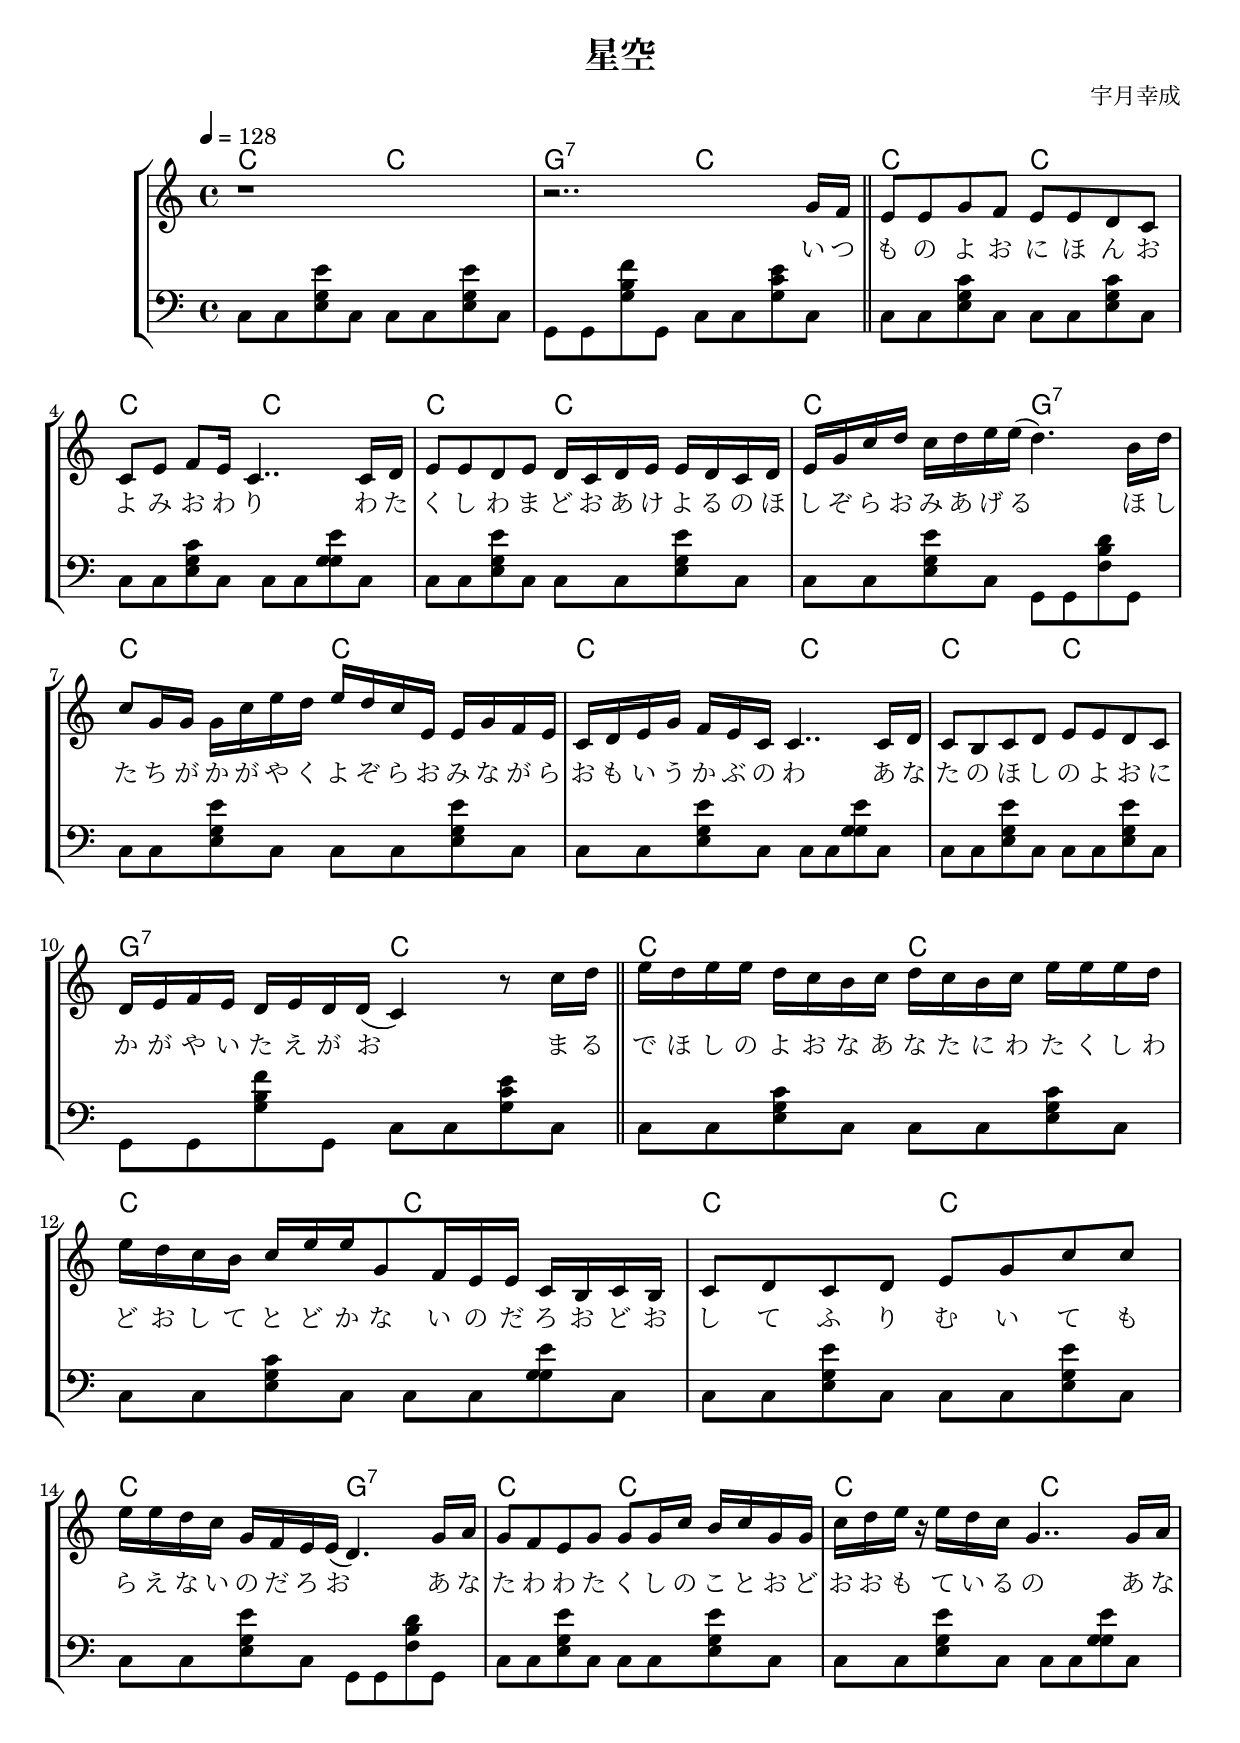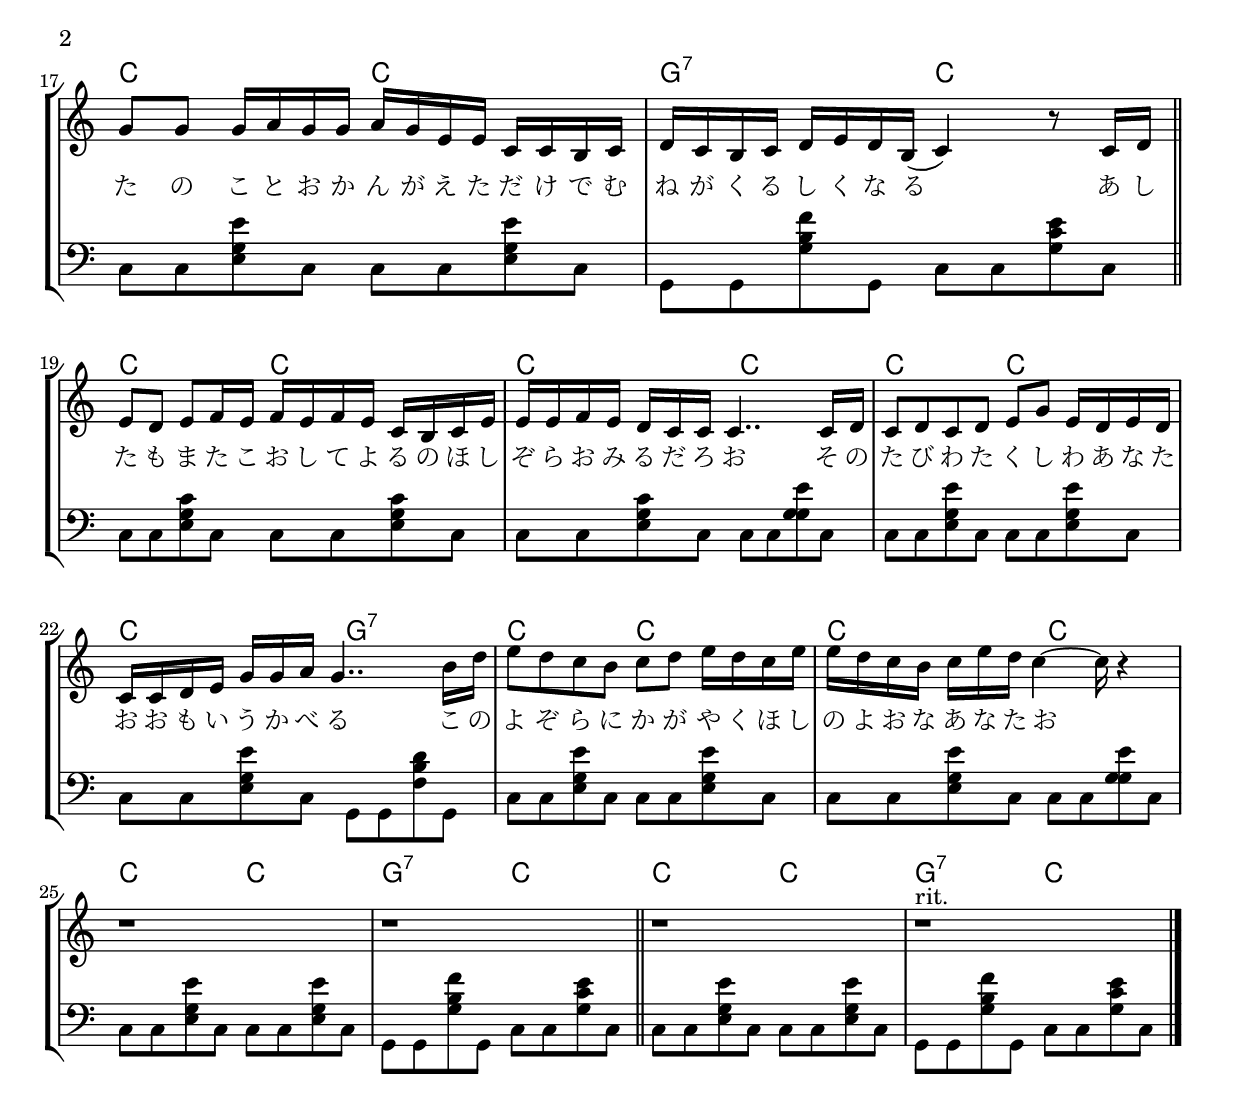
\version "2.12.1"

\header {
	title = \markup {星空}
	composer = \markup \center-column {宇月幸成}
}

harmony = \chordmode {
	c2 c g:7 c 

	c c c c c c c g:7 c c c c c c g:7 c 

	c c c c c c c g:7 c c c c c c g:7 c 

	c c c c c c c g:7 c c c c c c g:7 c 

	c c g:7 c 
}

melody = {
	\key c \major
	\tempo 4 = 128
	r1 | r2.. 
	\set Staff.midiInstrument = #"fss0.5"
	g'16  f'16 
	e'8  e'8  g'8  f'8  e'8  e'8  d'8  c'8 
	c'8  e'8  f'8  e'16  c'4..  c'16  d'16 
	e'8  e'8  d'8  e'8  d'16  c'16  d'16  e'16  e'16  d'16  c'16  d'16 
	e'16  g'16  c''16  d''16  c''16  d''16  e''16  e''16  (d''4.)  b'16  d''16 
	c''8  g'16  g'16  g'16  c''16  e''16  d''16  e''16  d''16  c''16  e'16  e'16  g'16  f'16  e'16 
	c'16  d'16  e'16  g'16  f'16  e'16  c'16  c'4..  c'16  d'16 
	c'8  b8  c'8  d'8  e'8  e'8  d'8  c'8 
	d'16  e'16  f'16  e'16  d'16  e'16  d'16  d'16  (c'4)  	r8 	\set Staff.midiInstrument = #"fss0.5"
	c''16  d''16 
	e''16  d''16  e''16  e''16  d''16  c''16  b'16  c''16  d''16  c''16  b'16  c''16  e''16  e''16  e''16  d''16 
	e''16  d''16  c''16  b'16  c''16  e''16  e''16  g'8  f'16  e'16  e'16  c'16  b16  c'16  b16 
	c'8  d'8  c'8  d'8  e'8  g'8  c''8  c''8 
	e''16  e''16  d''16  c''16  g'16  f'16  e'16  e'16  (d'4.)  g'16  a'16 
	g'8  f'8  e'8  g'8  g'8  g'16  c''16  b'16  c''16  g'16  g'16 
	c''16  d''16  e''16  r16  e''16  d''16  c''16  g'4..  g'16  a'16 
	g'8  g'8  g'16  a'16  g'16  g'16  a'16  g'16  e'16  e'16  c'16  c'16  b16  c'16 
	d'16  c'16  b16  c'16  d'16  e'16  d'16  b16  (c'4)  	r8 	\set Staff.midiInstrument = #"fss0.5"
	c'16  d'16 
	e'8  d'8  e'8  f'16  e'16  f'16  e'16  f'16  e'16  c'16  b16  c'16  e'16 
	e'16  e'16  f'16  e'16  d'16  c'16  c'16  c'4..  c'16  d'16 
	c'8  d'8  c'8  d'8  e'8  g'8  e'16  d'16  e'16  d'16 
	c'16  c'16  d'16  e'16  g'16  g'16  a'16  g'4..  b'16  d''16 
	e''8  d''8  c''8  b'8  c''8  d''8  e''16  d''16  c''16  e''16 
	e''16  d''16  c''16  b'16  c''16  e''16  d''16  c''4~c''16  	r4 r1 r1 	r1 | r1^"rit." \bar "|."
}

words = \lyricmode {
	
	い  つ  も  の  よ  お  に  ほ  ん  お  よ  み  お  わ  り  わ  た  く  し  わ  ま  ど  お  あ  け  よ  る  の  ほ  し  ぞ  ら  お  み  あ  げ  る  ほ  し  た  ち  が  か  が  や  く  よ  ぞ  ら  お  み  な  が  ら  お  も  い  う  か  ぶ  の  わ  あ  な  た  の  ほ  し  の  よ  お  に  か  が  や  い  た  え  が  お  
	ま  る  で  ほ  し  の  よ  お  な  あ  な  た  に  わ  た  く  し  わ  ど  お  し  て  と  ど  か  な  い  の  だ  ろ  お  ど  お  し  て  ふ  り  む  い  て  も  ら  え  な  い  の  だ  ろ  お  あ  な  た  わ  わ  た  く  し  の  こ  と  お  ど  お  お  も  て  い  る  の  あ  な  た  の  こ  と  お  か  ん  が  え  た  だ  け  で  む  ね  が  く  る  し  く  な  る  
	あ  し  た  も  ま  た  こ  お  し  て  よ  る  の  ほ  し  ぞ  ら  お  み  る  だ  ろ  お  そ  の  た  び  わ  た  く  し  わ  あ  な  た  お  お  も  い  う  か  べ  る  こ  の  よ  ぞ  ら  に  か  が  や  く  ほ  し  の  よ  お  な  あ  な  た  お  
	
}

tempochange = {
	\tempo 4 = 128
	r1 | r1 \bar "||"
	\tempo 4 = 128
	r1 | r1 | r1 | r1 | r1 | r1 | r1 | r1 \bar "||"
	\tempo 4 = 128
	r1 | r1 | r1 | r1 | r1 | r1 | r1 | r1 \bar "||"
	\tempo 4 = 128
	r1 | r1 | r1 | r1 | r1 | r1 | r1 | r1 \bar "||"
	\tempo 4 = 128
	r1 | \tempo 4 = 96 r2 \tempo 4 = 85 r2 \bar "|."
}

mainacc = {
	\clef bass
	\set Staff.midiInstrument = #"Electric Bass (finger)"
	\key c \major
	\tempo 4 = 128
	c8 c8 <e g e'>8 c8
	c8 c8 <e g e'>8 c8
	g,8 g,8 <g b f'>8 g,8
	c8 c8 <g c' e'>8 c8
	\bar "||"

	\set Staff.midiInstrument = #"Electric Bass (finger)"
	c8 c8 <e g c'>8 c8
	c8 c8 <e g c'>8 c8
	c8 c8 <e g c'>8 c8
	c8 c8 <g g e'>8 c8
	c8 c8 <e g e'>8 c8
	c8 c8 <e g e'>8 c8
	c8 c8 <e g e'>8 c8
	g,8 g,8 <f b d'>8 g,8
	c8 c8 <e g e'>8 c8
	c8 c8 <e g e'>8 c8
	c8 c8 <e g e'>8 c8
	c8 c8 <g g e'>8 c8
	c8 c8 <e g e'>8 c8
	c8 c8 <e g e'>8 c8
	g,8 g,8 <g b f'>8 g,8
	c8 c8 <g c' e'>8 c8
	\bar "||"

	\set Staff.midiInstrument = #"Electric Bass (finger)"
	c8 c8 <e g c'>8 c8
	c8 c8 <e g c'>8 c8
	c8 c8 <e g c'>8 c8
	c8 c8 <g g e'>8 c8
	c8 c8 <e g e'>8 c8
	c8 c8 <e g e'>8 c8
	c8 c8 <e g e'>8 c8
	g,8 g,8 <f b d'>8 g,8
	c8 c8 <e g e'>8 c8
	c8 c8 <e g e'>8 c8
	c8 c8 <e g e'>8 c8
	c8 c8 <g g e'>8 c8
	c8 c8 <e g e'>8 c8
	c8 c8 <e g e'>8 c8
	g,8 g,8 <g b f'>8 g,8
	c8 c8 <g c' e'>8 c8
	\bar "||"

	\set Staff.midiInstrument = #"Electric Bass (finger)"
	c8 c8 <e g c'>8 c8
	c8 c8 <e g c'>8 c8
	c8 c8 <e g c'>8 c8
	c8 c8 <g g e'>8 c8
	c8 c8 <e g e'>8 c8
	c8 c8 <e g e'>8 c8
	c8 c8 <e g e'>8 c8
	g,8 g,8 <f b d'>8 g,8
	c8 c8 <e g e'>8 c8
	c8 c8 <e g e'>8 c8
	c8 c8 <e g e'>8 c8
	c8 c8 <g g e'>8 c8
	c8 c8 <e g e'>8 c8
	c8 c8 <e g e'>8 c8
	g,8 g,8 <g b f'>8 g,8
	c8 c8 <g c' e'>8 c8
	\bar "||"

	\set Staff.midiInstrument = #"Voice Oohs"
	c8 c8 <e g e'>8 c8
	c8 c8 <e g e'>8 c8
	g,8 g,8 <g b f'>8 g,8
	c8 c8 <g c' e'>8 c8
	\bar "|."
}

subacc = {
	\clef bass
	\set Staff.midiInstrument = #"Pizzicato Strings"
	\key c \major
	\tempo 4 = 128
	r8 c8 <e g e'>4
	c64~ <c~ e~> <c~ e~ g~> <c e g e'>~ <c e g e'>4..
	r8 g,8 <g b f'>4
	c64~ <c~ g~> <c~ g~ c'~> <c g c' e'>~ <c g c' e'>4..
	\bar "||"

	\set Staff.midiInstrument = #"Pizzicato Strings"
	r8 c8 <e g c'>4
	c64~ <c~ e~> <c~ e~ g~> <c e g c'>~ <c e g c'>4..
	r8 c8 <e g c'>4
	c64~ <c~ g~> <c~ g~ g~> <c g g e'>~ <c g g e'>4..
	r8 c8 <e g e'>4
	c64~ <c~ e~> <c~ e~ g~> <c e g e'>~ <c e g e'>4..
	r8 c8 <e g e'>4
	g,64~ <g,~ f~> <g,~ f~ b~> <g, f b d'>~ <g, f b d'>4..
	r8 c8 <e g e'>4
	c64~ <c~ e~> <c~ e~ g~> <c e g e'>~ <c e g e'>4..
	r8 c8 <e g e'>4
	c64~ <c~ g~> <c~ g~ g~> <c g g e'>~ <c g g e'>4..
	r8 c8 <e g e'>4
	c64~ <c~ e~> <c~ e~ g~> <c e g e'>~ <c e g e'>4..
	r8 g,8 <g b f'>4
	c64~ <c~ g~> <c~ g~ c'~> <c g c' e'>~ <c g c' e'>4..
	\bar "||"

	\set Staff.midiInstrument = #"Pizzicato Strings"
	r8 c8 <e g c'>4
	c64~ <c~ e~> <c~ e~ g~> <c e g c'>~ <c e g c'>4..
	r8 c8 <e g c'>4
	c64~ <c~ g~> <c~ g~ g~> <c g g e'>~ <c g g e'>4..
	r8 c8 <e g e'>4
	c64~ <c~ e~> <c~ e~ g~> <c e g e'>~ <c e g e'>4..
	r8 c8 <e g e'>4
	g,64~ <g,~ f~> <g,~ f~ b~> <g, f b d'>~ <g, f b d'>4..
	r8 c8 <e g e'>4
	c64~ <c~ e~> <c~ e~ g~> <c e g e'>~ <c e g e'>4..
	r8 c8 <e g e'>4
	c64~ <c~ g~> <c~ g~ g~> <c g g e'>~ <c g g e'>4..
	r8 c8 <e g e'>4
	c64~ <c~ e~> <c~ e~ g~> <c e g e'>~ <c e g e'>4..
	r8 g,8 <g b f'>4
	c64~ <c~ g~> <c~ g~ c'~> <c g c' e'>~ <c g c' e'>4..
	\bar "||"

	\set Staff.midiInstrument = #"Pizzicato Strings"
	r8 c8 <e g c'>4
	c64~ <c~ e~> <c~ e~ g~> <c e g c'>~ <c e g c'>4..
	r8 c8 <e g c'>4
	c64~ <c~ g~> <c~ g~ g~> <c g g e'>~ <c g g e'>4..
	r8 c8 <e g e'>4
	c64~ <c~ e~> <c~ e~ g~> <c e g e'>~ <c e g e'>4..
	r8 c8 <e g e'>4
	g,64~ <g,~ f~> <g,~ f~ b~> <g, f b d'>~ <g, f b d'>4..
	r8 c8 <e g e'>4
	c64~ <c~ e~> <c~ e~ g~> <c e g e'>~ <c e g e'>4..
	r8 c8 <e g e'>4
	c64~ <c~ g~> <c~ g~ g~> <c g g e'>~ <c g g e'>4..
	r8 c8 <e g e'>4
	c64~ <c~ e~> <c~ e~ g~> <c e g e'>~ <c e g e'>4..
	r8 g,8 <g b f'>4
	c64~ <c~ g~> <c~ g~ c'~> <c g c' e'>~ <c g c' e'>4..
	\bar "||"

	\set Staff.midiInstrument = #"Pizzicato Strings"
	r8 c8 <e g e'>4
	c64~ <c~ e~> <c~ e~ g~> <c e g e'>~ <c e g e'>4..
	r8 g,8 <g b f'>4
	c64~ <c~ g~> <c~ g~ c'~> <c g c' e'>~ <c g c' e'>4..
	\bar "|."
}

percA = {
	\drummode {
	hh8 hh8 hh8 hh8 hh8 hh8 hh8 hh8  |hh8 hh8 hh8 hh8 hh8 hh8 hh4  \bar "||"
	hh8 hh8 hh8 hh8 hh8 hh8 hh8 hh8  |hh8 hh8 hh8 hh8 hh8 hh8 hh8 hh8  |hh8 hh8 hh8 hh8 hh8 hh8 hh8 hh8  |hh8 hh8 hh8 hh8 hh8 hh8 hh8 hh8  |hh8 hh8 hh8 hh8 hh8 hh8 hh8 hh8  |hh8 hh8 hh8 hh8 hh8 hh8 hh8 hh8  |hh8 hh8 hh8 hh8 hh8 hh8 hh8 hh8  |hh8 hh8 hh8 hh8 hh8 hh8 hh4  \bar "||"
	hh8 hh8 hh8 hh8 hh8 hh8 hh8 hh8  |hh8 hh8 hh8 hh8 hh8 hh8 hh8 hh8  |hh8 hh8 hh8 hh8 hh8 hh8 hh8 hh8  |hh8 hh8 hh8 hh8 hh8 hh8 hh8 hh8  |hh8 hh8 hh8 hh8 hh8 hh8 hh8 hh8  |hh8 hh8 hh8 hh8 hh8 hh8 hh8 hh8  |hh8 hh8 hh8 hh8 hh8 hh8 hh8 hh8  |hh8 hh8 hh8 hh8 hh8 hh8 hh4  \bar "||"
	hh8 hh8 hh8 hh8 hh8 hh8 hh8 hh8  |hh8 hh8 hh8 hh8 hh8 hh8 hh8 hh8  |hh8 hh8 hh8 hh8 hh8 hh8 hh8 hh8  |hh8 hh8 hh8 hh8 hh8 hh8 hh8 hh8  |hh8 hh8 hh8 hh8 hh8 hh8 hh8 hh8  |hh8 hh8 hh8 hh8 hh8 hh8 hh8 hh8  |hh8 hh8 hh8 hh8 hh8 hh8 hh8 hh8  |hh8 hh8 hh8 hh8 hh8 hh8 hh4  \bar "||"
	hh8 hh8 hh8 hh8 hh8 hh8 hh8 hh8  |hh8 hh8 hh8 hh8 hh8 hh8 hh4  \bar "|."
	}
}

percB = {
	\drummode {
	bd4. bd8 bd4. bd8  |bd4. bd8 bd2  \bar "||"
	bd4. bd8 bd4. bd8  |bd4. bd8 bd4. bd8  |bd4. bd8 bd4. bd8  |bd4. bd8 bd4. bd8  |bd4. bd8 bd4. bd8  |bd4. bd8 bd4. bd8  |bd4. bd8 bd4. bd8  |bd4. bd8 bd2  \bar "||"
	bd4. bd8 bd4. bd8  |bd4. bd8 bd4. bd8  |bd4. bd8 bd4. bd8  |bd4. bd8 bd4. bd8  |bd4. bd8 bd4. bd8  |bd4. bd8 bd4. bd8  |bd4. bd8 bd4. bd8  |bd4. bd8 bd2  \bar "||"
	bd4. bd8 bd4. bd8  |bd4. bd8 bd4. bd8  |bd4. bd8 bd4. bd8  |bd4. bd8 bd4. bd8  |bd4. bd8 bd4. bd8  |bd4. bd8 bd4. bd8  |bd4. bd8 bd4. bd8  |bd4. bd8 bd2  \bar "||"
	bd4. bd8 bd4. bd8  |bd4. bd8 bd2  \bar "|."
	}
}

percC = {
	\drummode {
	r8 ss4 ss8 ss4. ss8  |r8 ss4 ss8 ss2  \bar "||"
	r8 ss4 ss8 ss4. ss8  |r8 ss4 ss8 ss2  |r8 ss4 ss8 ss4. ss8  |r8 ss4 ss8 ss4. ss8  |r8 ss4 ss8 ss4. ss8  |r8 ss4 ss8 ss2  |r8 ss4 ss8 ss4. ss8  |r8 ss4 ss8 ss2  \bar "||"
	r8 ss4 ss8 ss4. ss8  |r8 ss4 ss8 ss2  |r8 ss4 ss8 ss4. ss8  |r8 ss4 ss8 ss4. ss8  |r8 ss4 ss8 ss4. ss8  |r8 ss4 ss8 ss2  |r8 ss4 ss8 ss4. ss8  |r8 ss4 ss8 ss2  \bar "||"
	r8 ss4 ss8 ss4. ss8  |r8 ss4 ss8 ss2  |r8 ss4 ss8 ss4. ss8  |r8 ss4 ss8 ss4. ss8  |r8 ss4 ss8 ss4. ss8  |r8 ss4 ss8 ss2  |r8 ss4 ss8 ss4. ss8  |r8 ss4 ss8 ss2  \bar "||"
	r8 ss4 ss8 ss4. ss8  |r8 ss4 ss8 ss2  \bar "|."
	}
}

percD = {
	\drummode {
	r8 hhp2 r8 hhp4  |r8 hhp2 r8 hhp4  \bar "||"
	r8 hhp2 r8 hhp4  |r8 hhp2 r8 hhp4  |r8 hhp2 r8 hhp4  |r8 hhp2 r8 hhp4  |r8 hhp2 r8 hhp4  |r8 hhp2 r8 hhp4  |r8 hhp2 r8 hhp4  |r8 hhp2 r8 hhp4  \bar "||"
	r8 hhp2 r8 hhp4  |r8 hhp2 r8 hhp4  |r8 hhp2 r8 hhp4  |r8 hhp2 r8 hhp4  |r8 hhp2 r8 hhp4  |r8 hhp2 r8 hhp4  |r8 hhp2 r8 hhp4  |r8 hhp2 r8 hhp4  \bar "||"
	r8 hhp2 r8 hhp4  |r8 hhp2 r8 hhp4  |r8 hhp2 r8 hhp4  |r8 hhp2 r8 hhp4  |r8 hhp2 r8 hhp4  |r8 hhp2 r8 hhp4  |r8 hhp2 r8 hhp4  |r8 hhp2 r8 hhp4  \bar "||"
	r8 hhp2 r8 hhp4  |r8 hhp2 r8 hhp4  \bar "|."
	}
}

percE = {
	\drummode {
	r1  |r2 r8 cymr8 cymr4  \bar "||"
	r1  |r1  |r1  |r2 r8 cymr8 cymr4  |r1  |r1  |r1  |r2 r8 cymr8 cymr4  \bar "||"
	r1  |r1  |r1  |r2 r8 cymr8 cymr4  |r1  |r1  |r1  |r2 r8 cymr8 cymr4  \bar "||"
	r1  |r1  |r1  |r2 r8 cymr8 cymr4  |r1  |r1  |r1  |r2 r8 cymr8 cymr4  \bar "||"
	r1  |r2 r8 cymr8 cymr4  \bar "|."
	}
}

\score {
	<<
		\new StaffGroup <<
			\new ChordNames {\harmony}
			\new Voice = "melody" {\melody}
			\new Lyrics \lyricsto "melody" \words
			\new Staff = "mainacc" {\mainacc}
		>>
	>>
	\layout { }
}
